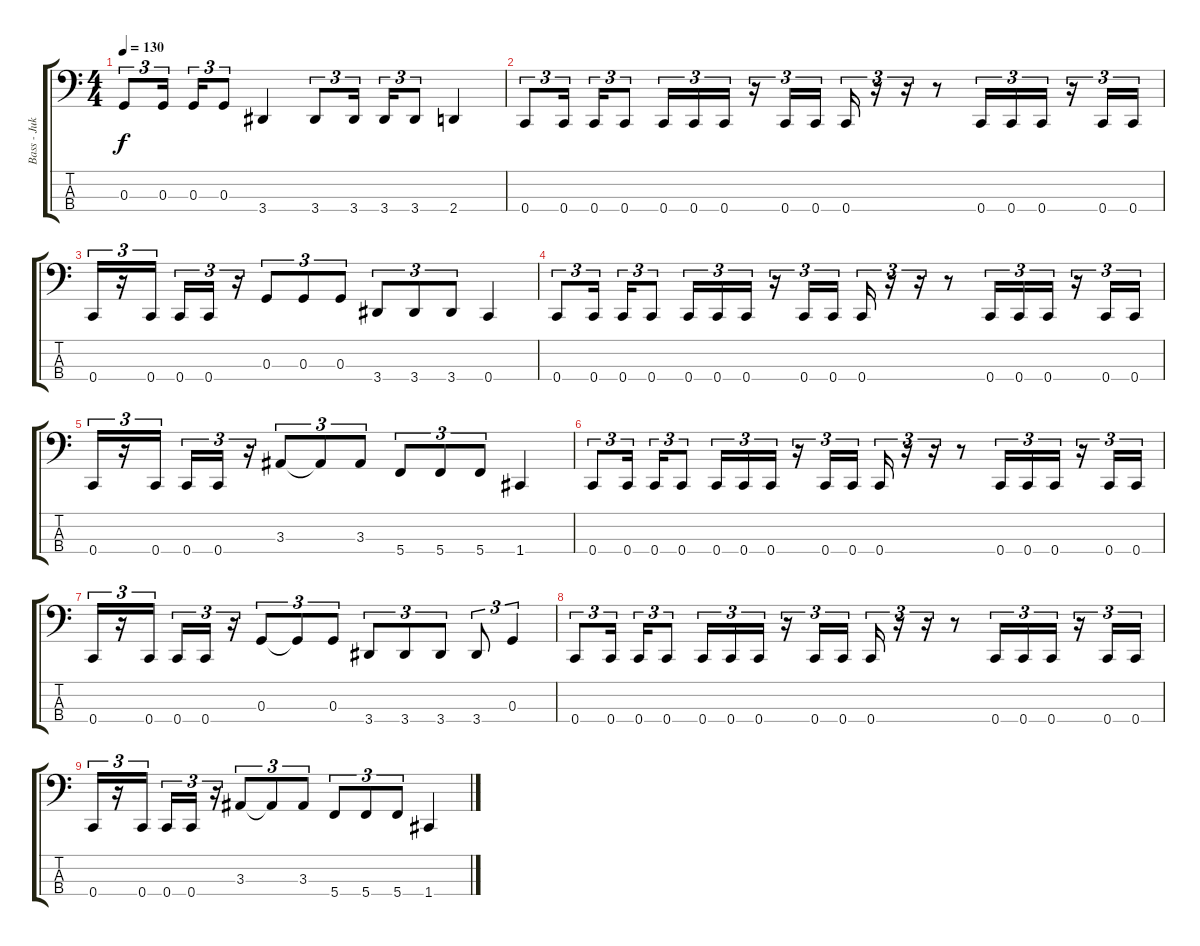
\track ("Bass - Jukka Koskinen" "Bass - Juk") {instrument electricbassfinger}
\staff {score tabs}
\tuning (F2 C2 G1 C1) {hide}
\ts (4 4)
\tempo 130
\clef f4
\ks c
0.3.8{tu (3 2) dy f} 0.3.16{tu (3 2) beam splitsecondary} 0.3.16{tu (3 2)} 0.3.8{tu (3 2)} 3.4.4 3.4.8{tu (3 2)} 3.4.16{tu (3 2) beam splitsecondary} 3.4.16{tu (3 2)} 3.4.8{tu (3 2)} 2.4.4 |
0.4.8{tu (3 2)} 0.4.16{tu (3 2) beam splitsecondary} 0.4.16{tu (3 2)} 0.4.8{tu (3 2)} 0.4.16{tu (3 2)} 0.4.16{tu (3 2)} 0.4.16{tu (3 2)} r.16{tu (3 2)} 0.4.16{tu (3 2)} 0.4.16{tu (3 2)} 0.4.16{tu (3 2)} r.16{tu (3 2)} r.16{tu (3 2)} r.8 0.4.16{tu (3 2)} 0.4.16{tu (3 2)} 0.4.16{tu (3 2)} r.16{tu (3 2)} 0.4.16{tu (3 2)} 0.4.16{tu (3 2)} |
0.4.16{tu (3 2)} r.16{tu (3 2)} 0.4.16{tu (3 2) beam splitsecondary} 0.4.16{tu (3 2)} 0.4.16{tu (3 2)} r.16{tu (3 2)} 0.3.8{tu (3 2)} 0.3.8{tu (3 2)} 0.3.8{tu (3 2)} 3.4.8{tu (3 2)} 3.4.8{tu (3 2)} 3.4.8{tu (3 2)} 0.4.4 |
0.4.8{tu (3 2)} 0.4.16{tu (3 2) beam splitsecondary} 0.4.16{tu (3 2)} 0.4.8{tu (3 2)} 0.4.16{tu (3 2)} 0.4.16{tu (3 2)} 0.4.16{tu (3 2)} r.16{tu (3 2)} 0.4.16{tu (3 2)} 0.4.16{tu (3 2)} 0.4.16{tu (3 2)} r.16{tu (3 2)} r.16{tu (3 2)} r.8 0.4.16{tu (3 2)} 0.4.16{tu (3 2)} 0.4.16{tu (3 2)} r.16{tu (3 2)} 0.4.16{tu (3 2)} 0.4.16{tu (3 2)} |
0.4.16{tu (3 2)} r.16{tu (3 2)} 0.4.16{tu (3 2) beam splitsecondary} 0.4.16{tu (3 2)} 0.4.16{tu (3 2)} r.16{tu (3 2)} 3.3.8{tu (3 2)} 3.3{t}.8{tu (3 2)} 3.3.8{tu (3 2)} 5.4.8{tu (3 2)} 5.4.8{tu (3 2)} 5.4.8{tu (3 2)} 1.4.4 |
0.4.8{tu (3 2)} 0.4.16{tu (3 2) beam splitsecondary} 0.4.16{tu (3 2)} 0.4.8{tu (3 2)} 0.4.16{tu (3 2)} 0.4.16{tu (3 2)} 0.4.16{tu (3 2)} r.16{tu (3 2)} 0.4.16{tu (3 2)} 0.4.16{tu (3 2)} 0.4.16{tu (3 2)} r.16{tu (3 2)} r.16{tu (3 2)} r.8 0.4.16{tu (3 2)} 0.4.16{tu (3 2)} 0.4.16{tu (3 2)} r.16{tu (3 2)} 0.4.16{tu (3 2)} 0.4.16{tu (3 2)} |
0.4.16{tu (3 2)} r.16{tu (3 2)} 0.4.16{tu (3 2) beam splitsecondary} 0.4.16{tu (3 2)} 0.4.16{tu (3 2)} r.16{tu (3 2)} 0.3.8{tu (3 2)} 0.3{t}.8{tu (3 2)} 0.3.8{tu (3 2)} 3.4.8{tu (3 2)} 3.4.8{tu (3 2)} 3.4.8{tu (3 2)} 3.4.8{tu (3 2)} 0.3.4{tu (3 2)} |
0.4.8{tu (3 2)} 0.4.16{tu (3 2) beam splitsecondary} 0.4.16{tu (3 2)} 0.4.8{tu (3 2)} 0.4.16{tu (3 2)} 0.4.16{tu (3 2)} 0.4.16{tu (3 2)} r.16{tu (3 2)} 0.4.16{tu (3 2)} 0.4.16{tu (3 2)} 0.4.16{tu (3 2)} r.16{tu (3 2)} r.16{tu (3 2)} r.8 0.4.16{tu (3 2)} 0.4.16{tu (3 2)} 0.4.16{tu (3 2)} r.16{tu (3 2)} 0.4.16{tu (3 2)} 0.4.16{tu (3 2)} |
0.4.16{tu (3 2)} r.16{tu (3 2)} 0.4.16{tu (3 2) beam splitsecondary} 0.4.16{tu (3 2)} 0.4.16{tu (3 2)} r.16{tu (3 2)} 3.3.8{tu (3 2)} 3.3{t}.8{tu (3 2)} 3.3.8{tu (3 2)} 5.4.8{tu (3 2)} 5.4.8{tu (3 2)} 5.4.8{tu (3 2)} 1.4.4
